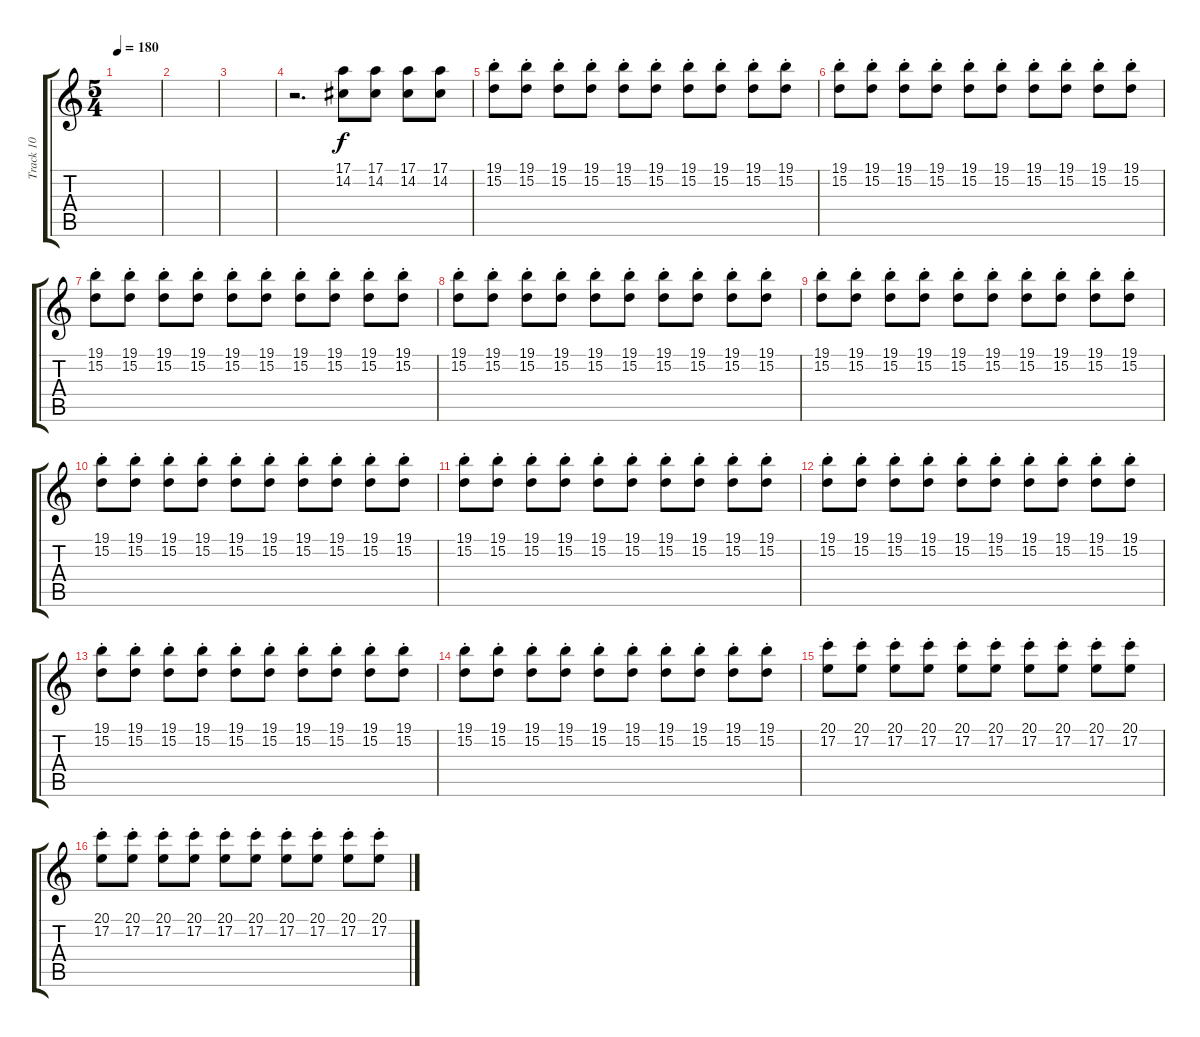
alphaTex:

\track ("Track 10" "Track 10") {instrument violin}
\staff {score tabs}
\tuning (E4 B3 G3 D3 A2 E2) {hide}
\ts (5 4)
\tempo 180
\clef g2
\ks c
|
|
|
r.2{d} (17.1 14.2).8 (17.1 14.2).8 (17.1 14.2).8 (17.1 14.2).8 |
(19.1{st} 15.2{st}).8 (19.1{st} 15.2{st}).8 (19.1{st} 15.2{st}).8 (19.1{st} 15.2{st}).8 (19.1{st} 15.2{st}).8 (19.1{st} 15.2{st}).8 (19.1{st} 15.2{st}).8 (19.1{st} 15.2{st}).8 (19.1{st} 15.2{st}).8 (19.1{st} 15.2{st}).8 |
(19.1{st} 15.2{st}).8 (19.1{st} 15.2{st}).8 (19.1{st} 15.2{st}).8 (19.1{st} 15.2{st}).8 (19.1{st} 15.2{st}).8 (19.1{st} 15.2{st}).8 (19.1{st} 15.2{st}).8 (19.1{st} 15.2{st}).8 (19.1{st} 15.2{st}).8 (19.1{st} 15.2{st}).8 |
(19.1{st} 15.2{st}).8 (19.1{st} 15.2{st}).8 (19.1{st} 15.2{st}).8 (19.1{st} 15.2{st}).8 (19.1{st} 15.2{st}).8 (19.1{st} 15.2{st}).8 (19.1{st} 15.2{st}).8 (19.1{st} 15.2{st}).8 (19.1{st} 15.2{st}).8 (19.1{st} 15.2{st}).8 |
(19.1{st} 15.2{st}).8 (19.1{st} 15.2{st}).8 (19.1{st} 15.2{st}).8 (19.1{st} 15.2{st}).8 (19.1{st} 15.2{st}).8 (19.1{st} 15.2{st}).8 (19.1{st} 15.2{st}).8 (19.1{st} 15.2{st}).8 (19.1{st} 15.2{st}).8 (19.1{st} 15.2{st}).8 |
(19.1{st} 15.2{st}).8 (19.1{st} 15.2{st}).8 (19.1{st} 15.2{st}).8 (19.1{st} 15.2{st}).8 (19.1{st} 15.2{st}).8 (19.1{st} 15.2{st}).8 (19.1{st} 15.2{st}).8 (19.1{st} 15.2{st}).8 (19.1{st} 15.2{st}).8 (19.1{st} 15.2{st}).8 |
(19.1{st} 15.2{st}).8 (19.1{st} 15.2{st}).8 (19.1{st} 15.2{st}).8 (19.1{st} 15.2{st}).8 (19.1{st} 15.2{st}).8 (19.1{st} 15.2{st}).8 (19.1{st} 15.2{st}).8 (19.1{st} 15.2{st}).8 (19.1{st} 15.2{st}).8 (19.1{st} 15.2{st}).8 |
(19.1{st} 15.2{st}).8 (19.1{st} 15.2{st}).8 (19.1{st} 15.2{st}).8 (19.1{st} 15.2{st}).8 (19.1{st} 15.2{st}).8 (19.1{st} 15.2{st}).8 (19.1{st} 15.2{st}).8 (19.1{st} 15.2{st}).8 (19.1{st} 15.2{st}).8 (19.1{st} 15.2{st}).8 |
(19.1{st} 15.2{st}).8 (19.1{st} 15.2{st}).8 (19.1{st} 15.2{st}).8 (19.1{st} 15.2{st}).8 (19.1{st} 15.2{st}).8 (19.1{st} 15.2{st}).8 (19.1{st} 15.2{st}).8 (19.1{st} 15.2{st}).8 (19.1{st} 15.2{st}).8 (19.1{st} 15.2{st}).8 |
(19.1{st} 15.2{st}).8 (19.1{st} 15.2{st}).8 (19.1{st} 15.2{st}).8 (19.1{st} 15.2{st}).8 (19.1{st} 15.2{st}).8 (19.1{st} 15.2{st}).8 (19.1{st} 15.2{st}).8 (19.1{st} 15.2{st}).8 (19.1{st} 15.2{st}).8 (19.1{st} 15.2{st}).8 |
(19.1{st} 15.2{st}).8 (19.1{st} 15.2{st}).8 (19.1{st} 15.2{st}).8 (19.1{st} 15.2{st}).8 (19.1{st} 15.2{st}).8 (19.1{st} 15.2{st}).8 (19.1{st} 15.2{st}).8 (19.1{st} 15.2{st}).8 (19.1{st} 15.2{st}).8 (19.1{st} 15.2{st}).8 |
(20.1{st} 17.2{st}).8 (20.1{st} 17.2{st}).8 (20.1{st} 17.2{st}).8 (20.1{st} 17.2{st}).8 (20.1{st} 17.2{st}).8 (20.1{st} 17.2{st}).8 (20.1{st} 17.2{st}).8 (20.1{st} 17.2{st}).8 (20.1{st} 17.2{st}).8 (20.1{st} 17.2{st}).8 |
(20.1{st} 17.2{st}).8 (20.1{st} 17.2{st}).8 (20.1{st} 17.2{st}).8 (20.1{st} 17.2{st}).8 (20.1{st} 17.2{st}).8 (20.1{st} 17.2{st}).8 (20.1{st} 17.2{st}).8 (20.1{st} 17.2{st}).8 (20.1{st} 17.2{st}).8 (20.1{st} 17.2{st}).8
